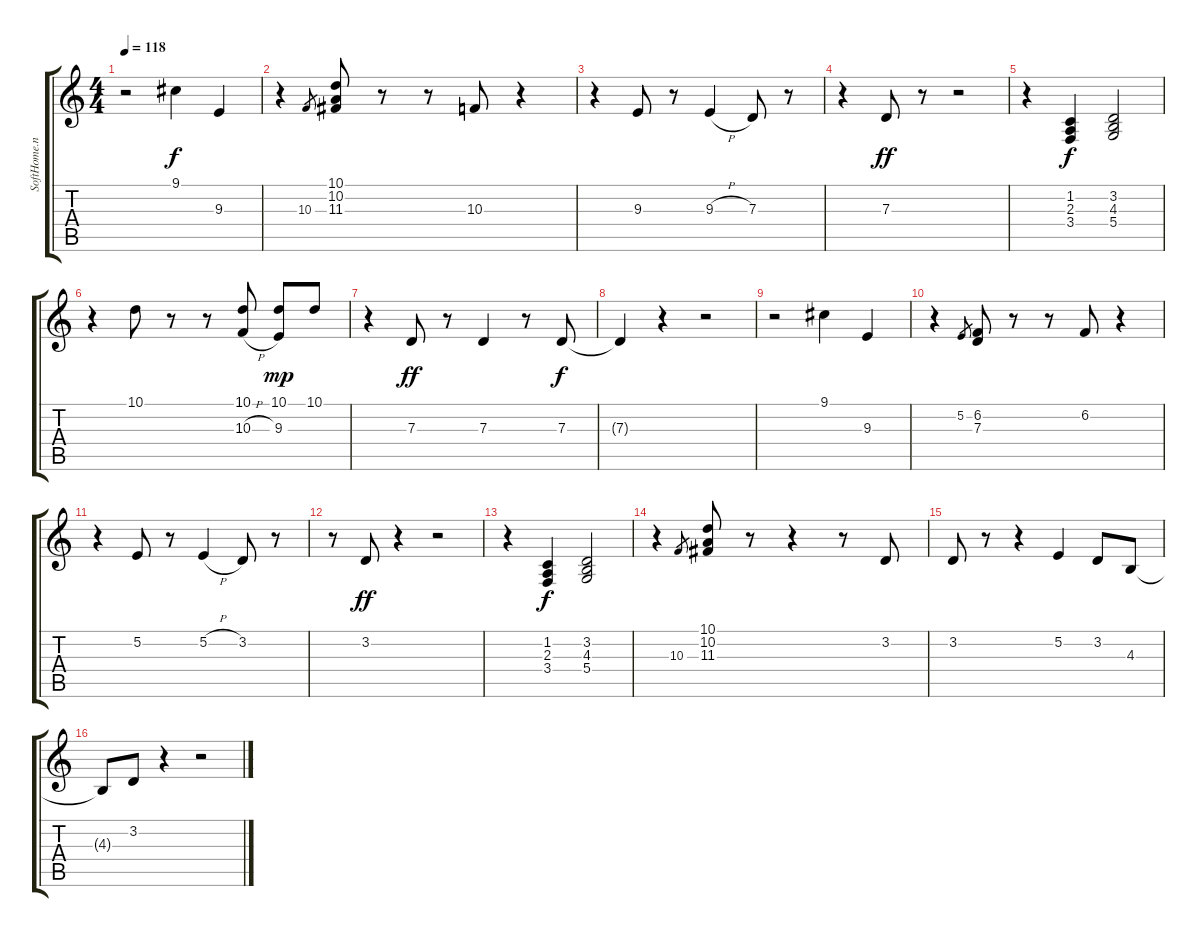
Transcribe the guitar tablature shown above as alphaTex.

\track ("" "SoftHome.n") {instrument brightacousticpiano}
\staff {score tabs}
\tuning (E4 B3 G3 D3 A2 E2) {hide}
\ts (4 4)
\tempo 118
\clef g2
\ks c
r.2{dy f} 9.1.4{volume 13} 9.3.4 |
r.4 10.3.8{gr} (10.1 10.2 11.3).8{volume 16} r.8 r.8 10.3.8 r.4 |
r.4 9.3.8 r.8 9.3{h}.4 7.3.8 r.8 |
r.4 7.3.8{dy ff} r.8 r.2 |
r.4 (1.2 2.3 3.4).4{dy f} (3.2 4.3 5.4).2 |
r.4 10.1.8 r.8 r.8 (10.1 10.3{h}).8 (10.1 9.3).8{dy mp} 10.1.8 |
r.4 7.3.8{dy ff} r.8 7.3.4 r.8 7.3.8{dy f} |
7.3{t}.4 r.4 r.2 |
r.2 9.1.4 9.3.4 |
r.4{volume 14} 5.2.8{gr} (6.2 7.3).8 r.8 r.8 6.2.8 r.4 |
r.4 5.2.8 r.8 5.2{h}.4 3.2.8 r.8 |
r.8{volume 13} 3.2.8{dy ff} r.4 r.2 |
r.4 (1.2 2.3 3.4).4{dy f} (3.2 4.3 5.4).2 |
r.4{volume 11} 10.3.8{gr} (10.1 10.2 11.3).8 r.8 r.4 r.8 3.2.8 |
3.2.8 r.8 r.4 5.2.4 3.2.8 4.3.8 |
4.3{t}.8{volume 10} 3.2.8 r.4 r.2
